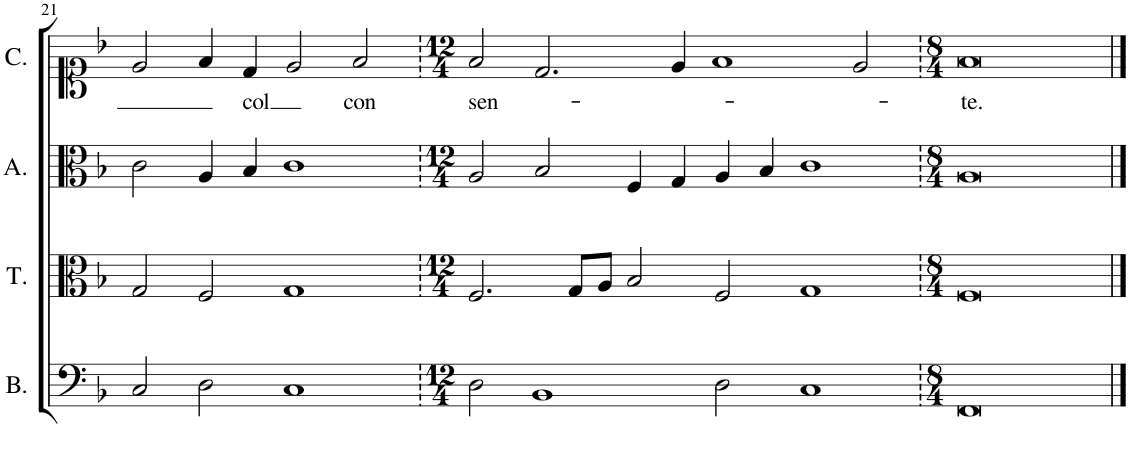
**kern	**kern	**kern	**kern	**text
*part4	*part3	*part2	*part1	*part1
*staff4	*staff3	*staff2	*staff1	*staff1
*I"Bassus	*I"Tenor	*I"Altus	*I"Cantus	*
*I'B.	*I'T.	*I'A.	*I'C.	*
!!LO:PB:g=z
*clefF4	*clefC3	*clefC3	*clefC1	*
*k[b-]	*k[b-]	*k[b-]	*k[b-]	*
*M8/4	*M8/4	*M8/4	*M8/4	*
=21	=21	=21	=21	=21
2C/	2G/	2c\	2e/	.
2D\	2F/	4A/	4f/	.
!	!	!	!	!LO:LY:b
.	.	4B-/	4d/	col
1C	1G	1c	2e/	.
!	!	!	!	!LO:LY:b
.	.	.	2f/	con
=22	=22	=22	=22	=22
*M12/4	*M12/4	*M12/4	*M12/4	*
!	!	!	!	!LO:LY:b
2D\	2.F/	2A/	2f/	sen-
1BB-	.	2B-/	2.d/	.
.	8G/L	.	.	.
.	8A/J	.	.	.
.	2B-/	4F/	.	.
.	.	4G/	4e/	.
2D\	2F/	4A/	1f	.
.	.	4B-/	.	.
1C	1G	1c	.	.
.	.	.	2e/	.
=23	=23	=23	=23	=23
*M8/4	*M8/4	*M8/4	*M8/4	*
!	!	!	!	!LO:LY:b
0FF	0F	0A	0f	-te.
==	==	==	==	==
*-	*-	*-	*-	*-
